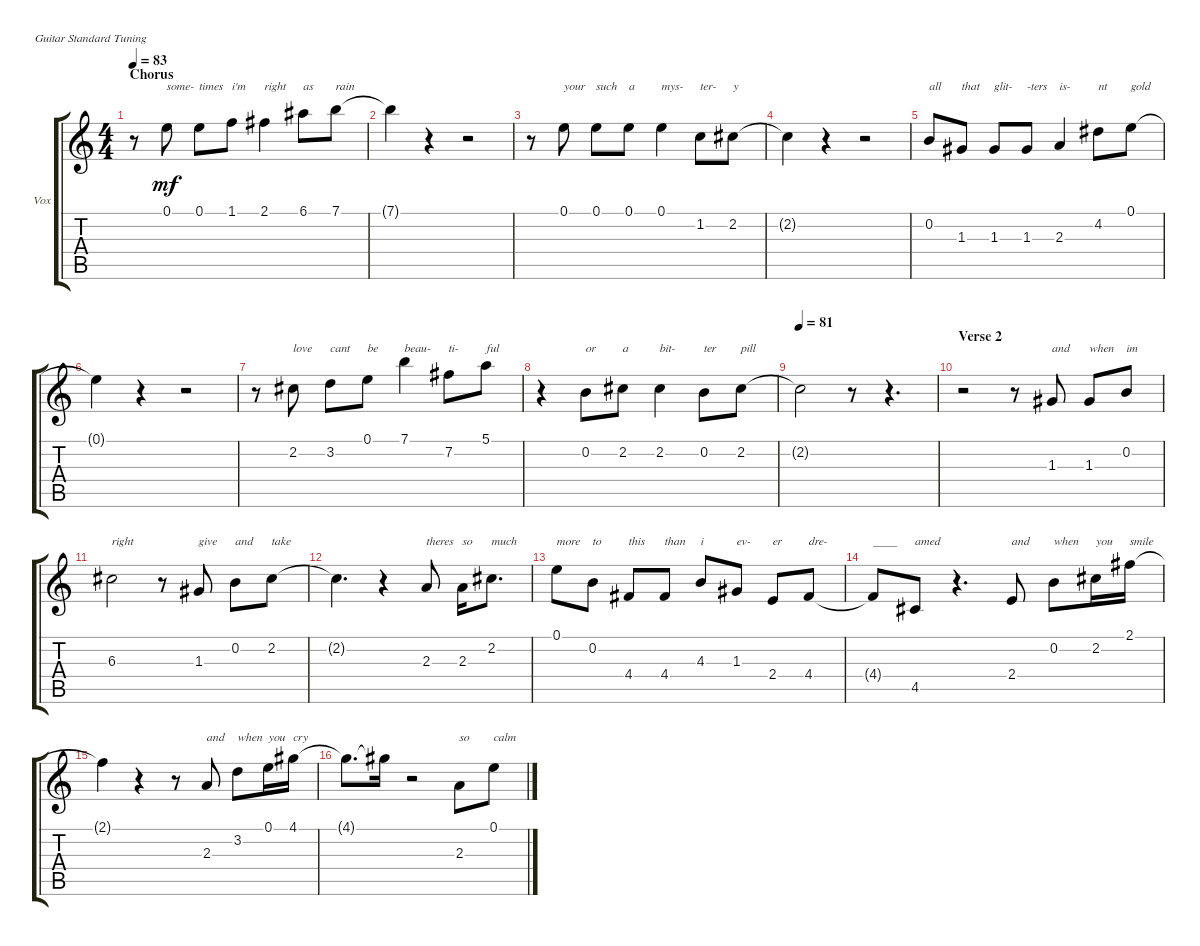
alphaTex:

\bracketExtendMode groupsimilarinstruments
\firstSystemTrackNameOrientation horizontal
\otherSystemsTrackNameOrientation horizontal
\track ("Vocals" "Vox") {instrument electricguitarclean}
\staff {score tabs}
\tuning (E4 B3 G3 D3 A2 E2)
\ts (4 4)
\section ("" "Chorus")
\tempo 83
\clef g2
\scale
0.333333
\ks c
r.8{dy mf} 0.1.8{txt "some-"} 0.1.8{txt "times"} 1.1.8{txt "i'm"} 2.1.4{txt "right"} 6.1.8{txt "as"} 7.1.8{txt "rain"} |
\scale
0.333333 7.1{t}.4 r.4 r.2 |
\scale
0.333333 r.8 0.1.8{txt "your"} 0.1.8{txt "such"} 0.1.8{txt "a"} 0.1.4{txt "mys-"} 1.2.8{txt "ter-"} 2.2.8{txt "y"} |
\scale
0.333333 2.2{t}.4 r.4 r.2 |
\scale
0.333333 0.2.8{txt "all"} 1.3.8{txt "that"} 1.3.8{txt "glit-"} 1.3.8{txt "-ters"} 2.3.4{txt "is-"} 4.2.8{txt "nt"} 0.1.8{txt "gold"} |
\scale
0.333333 0.1{t}.4 r.4 r.2 |
\scale
0.333333 r.8 2.2.8{txt "love"} 3.2.8{txt "cant"} 0.1.8{txt "be"} 7.1.4{txt "beau-"} 7.2.8{txt "ti-"} 5.1.8{txt "ful"} |
\scale
0.333333 r.4 0.2.8{txt "or"} 2.2.8{txt "a"} 2.2.4{txt "bit-"} 0.2.8{txt "ter"} 2.2.8{txt "pill"} |
\tempo 81
\scale
0.333333 2.2{t}.2 r.8 r.4{d} |
\section ("" "Verse 2")
\scale
0.333333 r.2 r.8 1.3.8{txt "and"} 1.3.8{txt "when"} 0.2.8{txt "im"} |
\scale
0.333333 6.3.2{txt "right"} r.8 1.3.8{txt "give"} 0.2.8{txt "and"} 2.2.8{txt "take"} |
\scale
0.333333 2.2{t}.4{d} r.4 2.3.8{txt "theres"} 2.3.16{txt "so"} 2.2.8{d txt "much"} |
\scale
0.333333 0.1.8{txt "more"} 0.2.8{txt "to"} 4.4.8{txt "this"} 4.4.8{txt "than"} 4.3.8{txt "i"} 1.3.8{txt "ev-"} 2.4.8{txt "er"} 4.4.8{txt "dre-"} |
\scale
0.333333 4.4{t}.8{txt "____"} 4.5.8{txt "amed"} r.4{d} 2.4.8{txt "and"} 0.2.8{txt "when"} 2.2.16{txt "you"} 2.1.16{txt "smile"} |
\scale
0.333333 2.1{t}.4 r.4 r.8 2.3.8{txt "and"} 3.2.8{txt "when"} 0.1.16{txt "you"} 4.1.16{txt "cry"} |
\scale
0.333333 4.1{t}.8{d} 4.1{t}.16 r.2 2.3.8{txt "so"} 0.1.8{txt "calm"}
